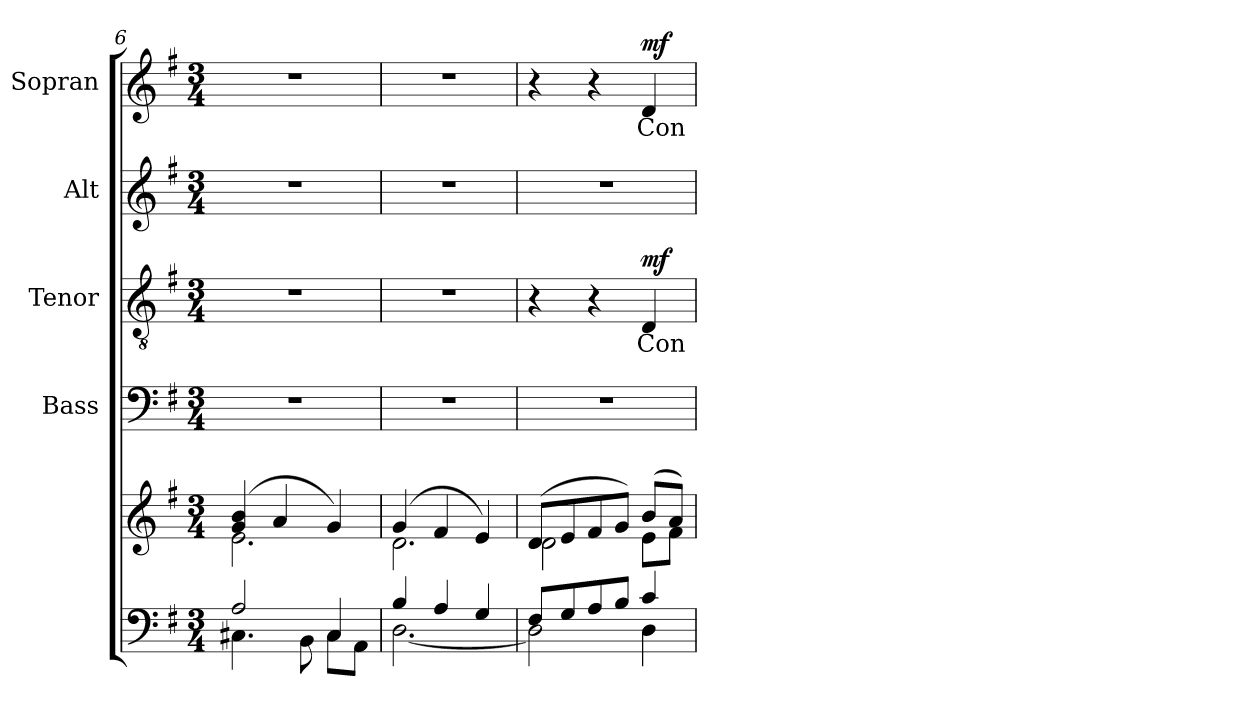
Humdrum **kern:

**kern	**kern	**kern	**kern	**text	**dynam	**kern	**kern	**text	**dynam
*part5	*part5	*part4	*part3	*part3	*part3	*part2	*part1	*part1	*part1
*staff6	*staff5	*staff4	*staff3	*staff3	*staff3	*staff2	*staff1	*staff1	*staff1
*	*	*I"Bass	*I"Tenor	*	*	*I"Alt	*I"Sopran	*	*
*	*	*I'B.	*I'T.	*	*	*I'A.	*I'S.	*	*
*clefF4	*clefG2	*clefF4	*clefGv2	*	*	*clefG2	*clefG2	*	*
*k[f#]	*k[f#]	*k[f#]	*k[f#]	*	*	*k[f#]	*k[f#]	*	*
*G:	*G:	*G:	*G:	*	*	*G:	*G:	*	*
*M3/4	*M3/4	*M3/4	*M3/4	*	*	*M3/4	*M3/4	*	*
=6	=6	=6	=6	=6	=6	=6	=6	=6	=6
*^	*^	*	*	*	*	*	*	*	*
2A/	4.C#X\	(4g/ 4b/	2.e\	2.r	2.r	.	.	2.r	2.r	.	.
.	.	4a/	.	.	.	.	.	.	.	.	.
.	8BB\	.	.	.	.	.	.	.	.	.	.
4C#/	8C#\L	4g/)	.	.	.	.	.	.	.	.	.
.	8AA\J	.	.	.	.	.	.	.	.	.	.
!!LO:LB:g=z
=7	=7	=7	=7	=7	=7	=7	=7	=7	=7	=7	=7
4B/	[<2.D\	(4g/	2.d\	2.r	2.r	.	.	2.r	2.r	.	.
4A/	.	4f#/	.	.	.	.	.	.	.	.	.
4G/	.	4e/)	.	.	.	.	.	.	.	.	.
=8	=8	=8	=8	=8	=8	=8	=8	=8	=8	=8	=8
8F#/L	2D\]	(>8d/L	2d\	2.r	4r	.	.	2.r	4r	.	.
8G/	.	8e/	.	.	.	.	.	.	.	.	.
8A/	.	8f#/	.	.	4r	.	.	.	4r	.	.
8B/J	.	8g/J)	.	.	.	.	.	.	.	.	.
!	!	!	!	!	!	!LO:LY:b	!LO:DY:a	!	!	!LO:LY:b	!LO:DY:a
4c/	4D\	(>8b/L	8e\L	.	4D/	Con-	mf	.	4d/	Con-	mf
.	.	8a/J)	8f#\J	.	.	.	.	.	.	.	.
*v	*v	*	*	*	*	*	*	*	*	*	*
*	*v	*v	*	*	*	*	*	*	*	*
=	=	=	=	=	=	=	=	=	=
*-	*-	*-	*-	*-	*-	*-	*-	*-	*-
